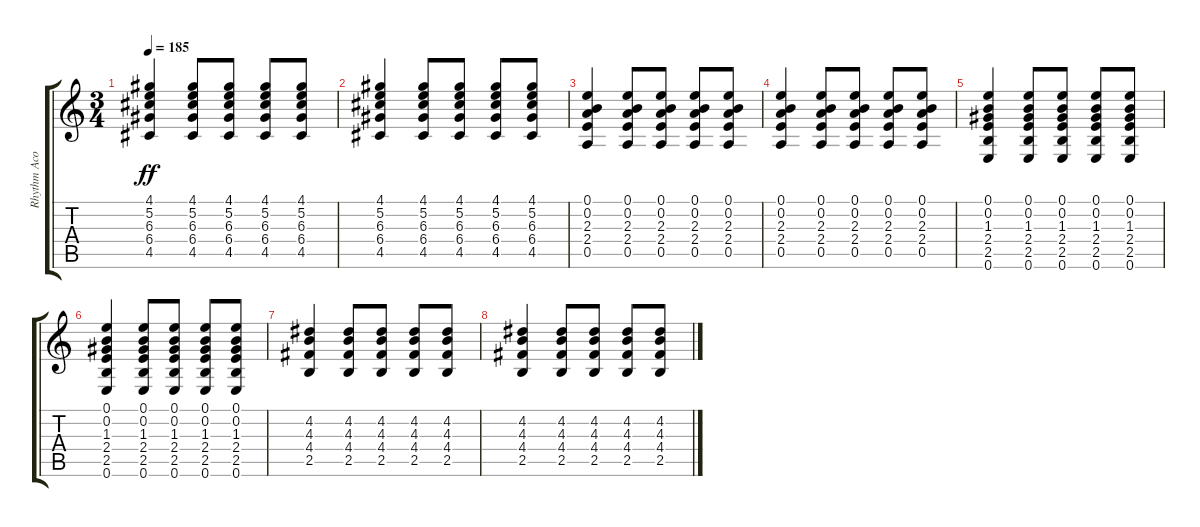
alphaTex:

\track ("Rhythm Acoustic" "Rhythm Aco") {instrument acousticguitarsteel}
\staff {score tabs}
\tuning (E4 B3 G3 D3 A2 E2) {hide}
\ts (3 4)
\tempo 185
\clef g2
\ks c
(4.1 5.2 6.3 6.4 4.5).4{dy ff} (4.1 5.2 6.3 6.4 4.5).8 (4.1 5.2 6.3 6.4 4.5).8 (4.1 5.2 6.3 6.4 4.5).8 (4.1 5.2 6.3 6.4 4.5).8 |
(4.1 5.2 6.3 6.4 4.5).4 (4.1 5.2 6.3 6.4 4.5).8 (4.1 5.2 6.3 6.4 4.5).8 (4.1 5.2 6.3 6.4 4.5).8 (4.1 5.2 6.3 6.4 4.5).8 |
(0.1 0.2 2.3 2.4 0.5).4 (0.1 0.2 2.3 2.4 0.5).8 (0.1 0.2 2.3 2.4 0.5).8 (0.1 0.2 2.3 2.4 0.5).8 (0.1 0.2 2.3 2.4 0.5).8 |
(0.1 0.2 2.3 2.4 0.5).4 (0.1 0.2 2.3 2.4 0.5).8 (0.1 0.2 2.3 2.4 0.5).8 (0.1 0.2 2.3 2.4 0.5).8 (0.1 0.2 2.3 2.4 0.5).8 |
(0.1 0.2 1.3 2.4 2.5 0.6).4 (0.1 0.2 1.3 2.4 2.5 0.6).8 (0.1 0.2 1.3 2.4 2.5 0.6).8 (0.1 0.2 1.3 2.4 2.5 0.6).8 (0.1 0.2 1.3 2.4 2.5 0.6).8 |
(0.1 0.2 1.3 2.4 2.5 0.6).4 (0.1 0.2 1.3 2.4 2.5 0.6).8 (0.1 0.2 1.3 2.4 2.5 0.6).8 (0.1 0.2 1.3 2.4 2.5 0.6).8 (0.1 0.2 1.3 2.4 2.5 0.6).8 |
(4.2 4.3 4.4 2.5).4 (4.2 4.3 4.4 2.5).8 (4.2 4.3 4.4 2.5).8 (4.2 4.3 4.4 2.5).8 (4.2 4.3 4.4 2.5).8 |
(4.2 4.3 4.4 2.5).4 (4.2 4.3 4.4 2.5).8 (4.2 4.3 4.4 2.5).8 (4.2 4.3 4.4 2.5).8 (4.2 4.3 4.4 2.5).8
